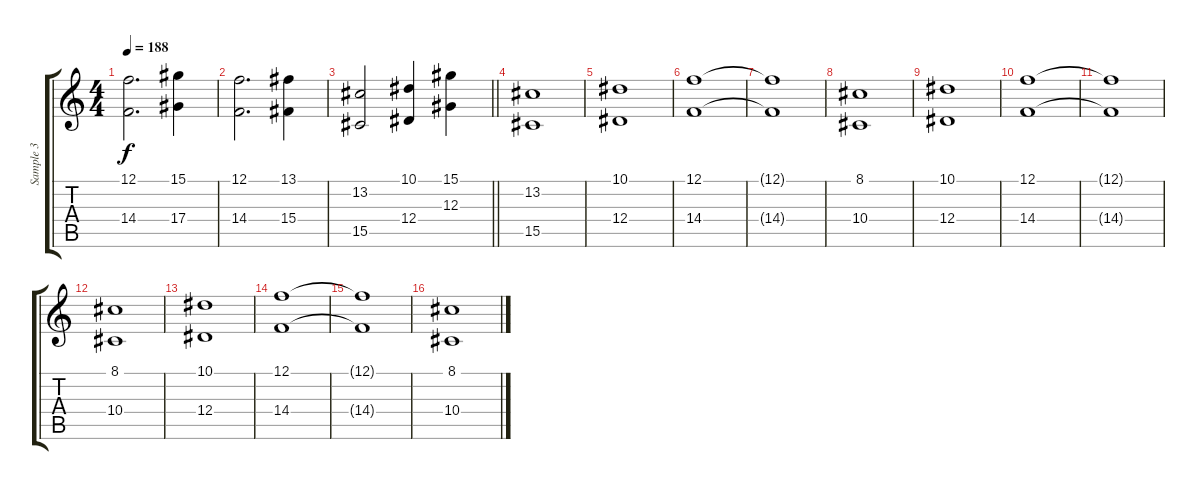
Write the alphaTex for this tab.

\track ("Sample 3" "Sample 3") {instrument stringensemble1}
\staff {score tabs}
\tuning (F4 C4 Ab3 Eb3 Bb2 F2) {hide}
\ts (4 4)
\tempo 188
\clef g2
\ks c
(12.1 14.4).2{d dy f} (15.1 17.4).4 |
(12.1 14.4).2{d} (13.1 15.4).4 |
\barLineRight lightlight
(13.2 15.5).2 (10.1 12.4).4 (15.1 12.3).4 |
\section ("" " ")
(13.2 15.5).1 |
(10.1 12.4).1 |
(12.1 14.4).1 |
(12.1{t} 14.4{t}).1 |
(8.1 10.4).1 |
(10.1 12.4).1 |
(12.1 14.4).1 |
(12.1{t} 14.4{t}).1 |
(8.1 10.4).1 |
(10.1 12.4).1 |
(12.1 14.4).1 |
(12.1{t} 14.4{t}).1 |
(8.1 10.4).1
